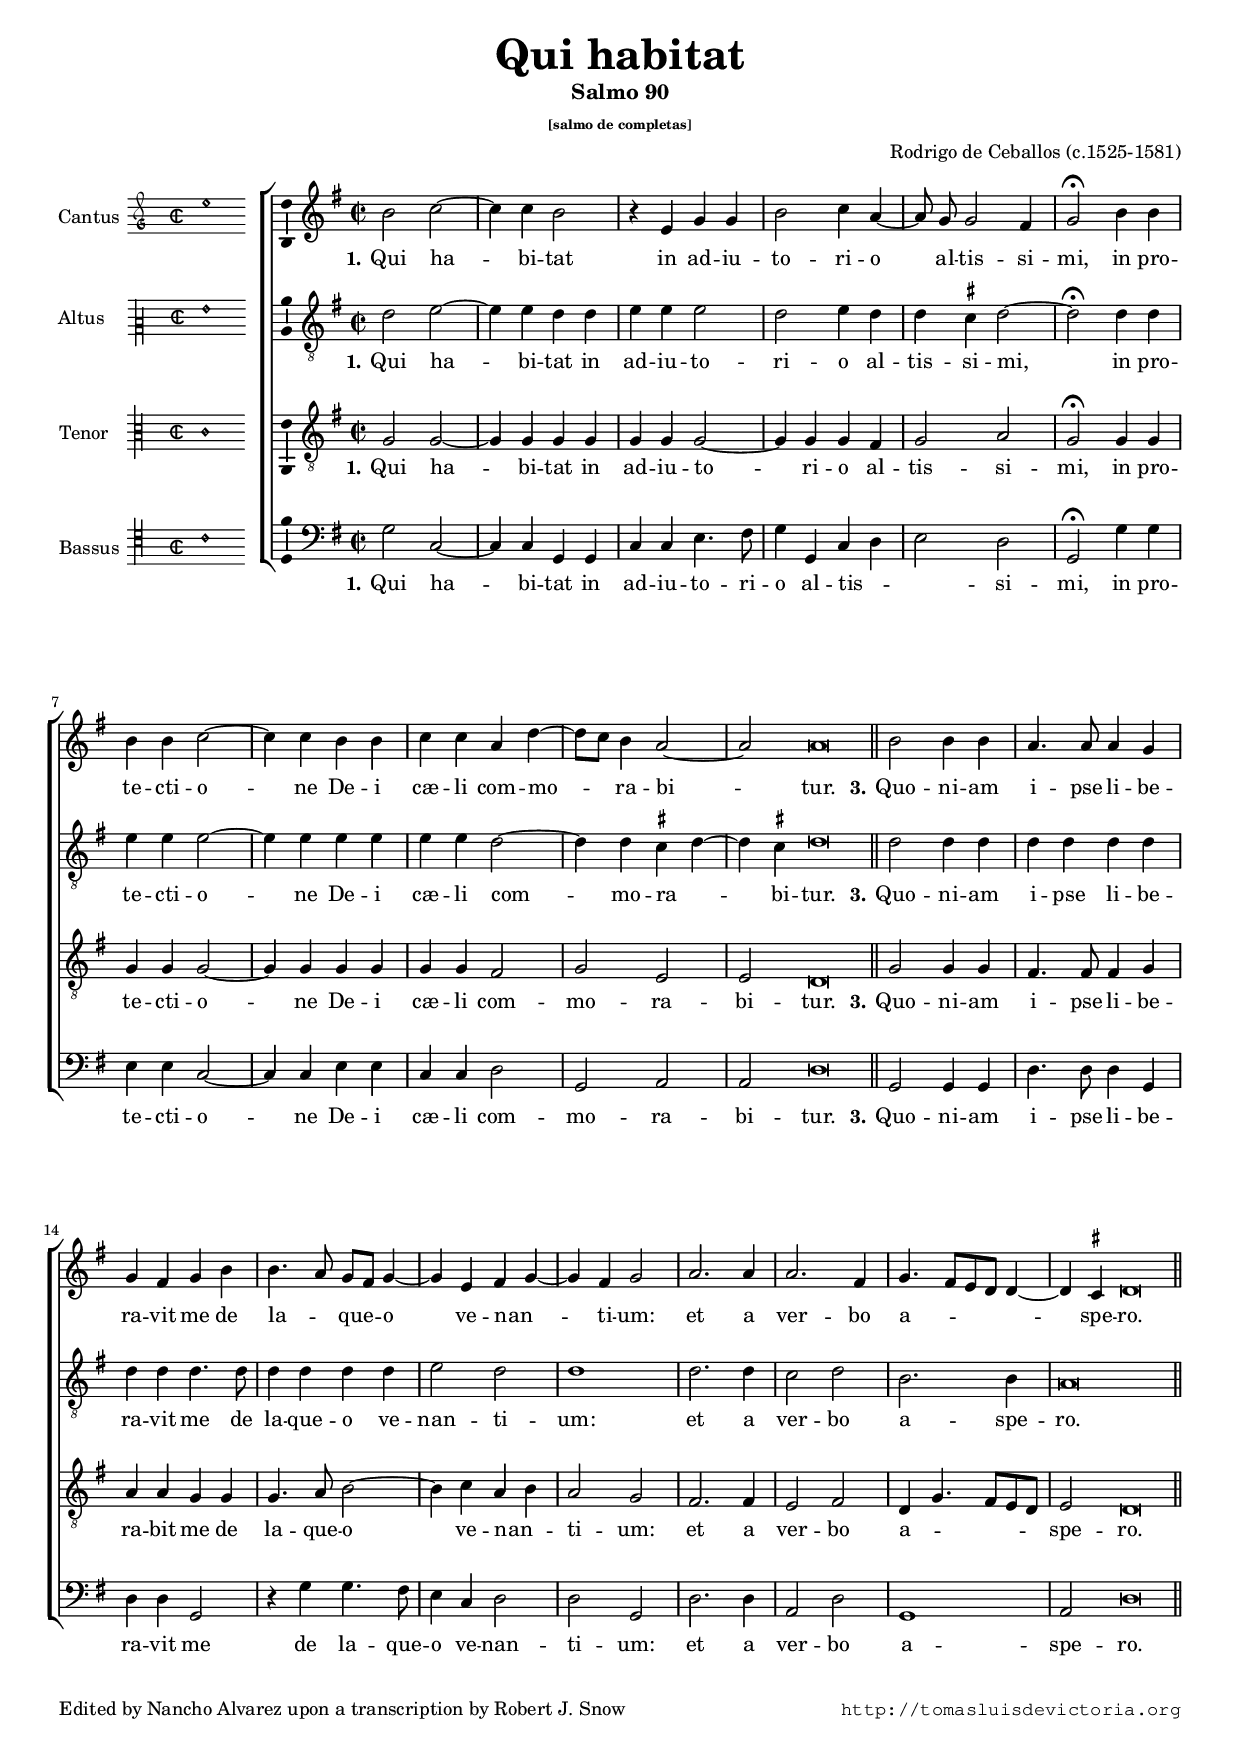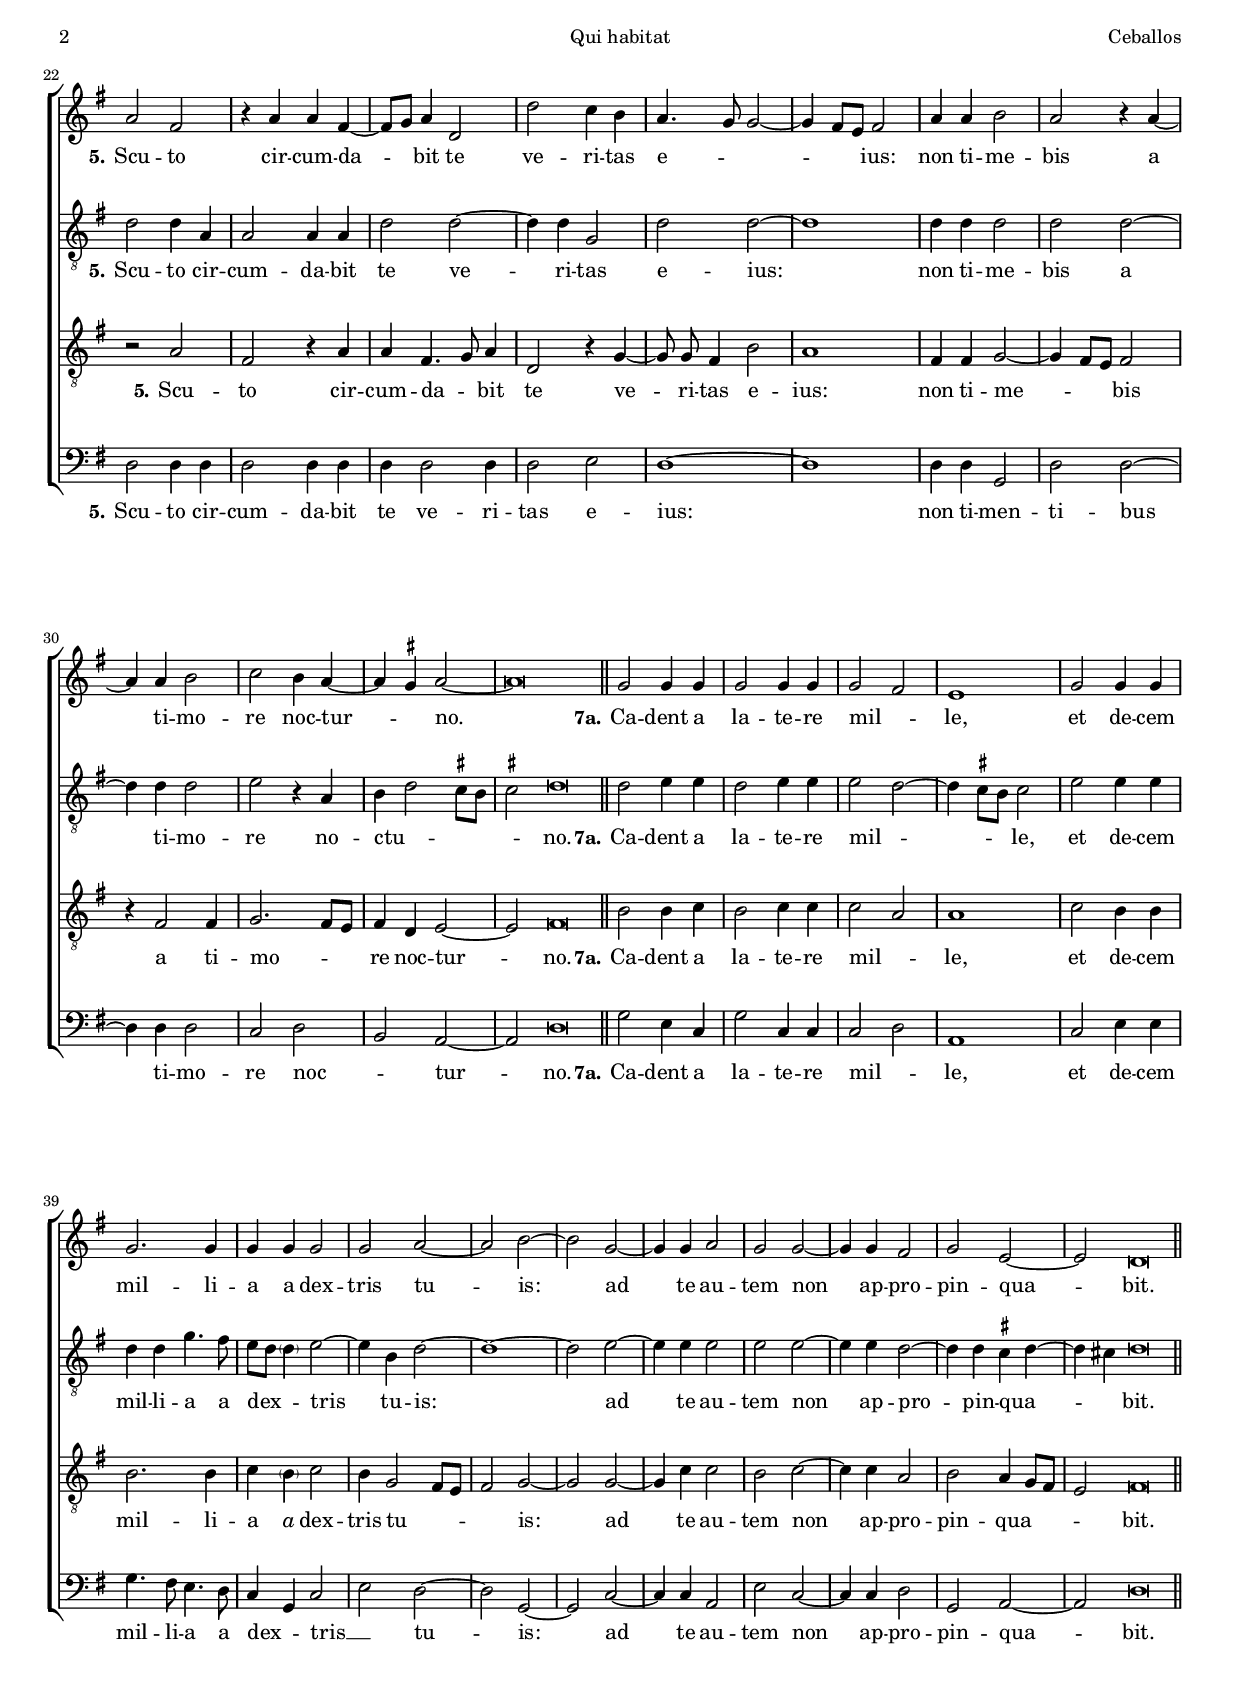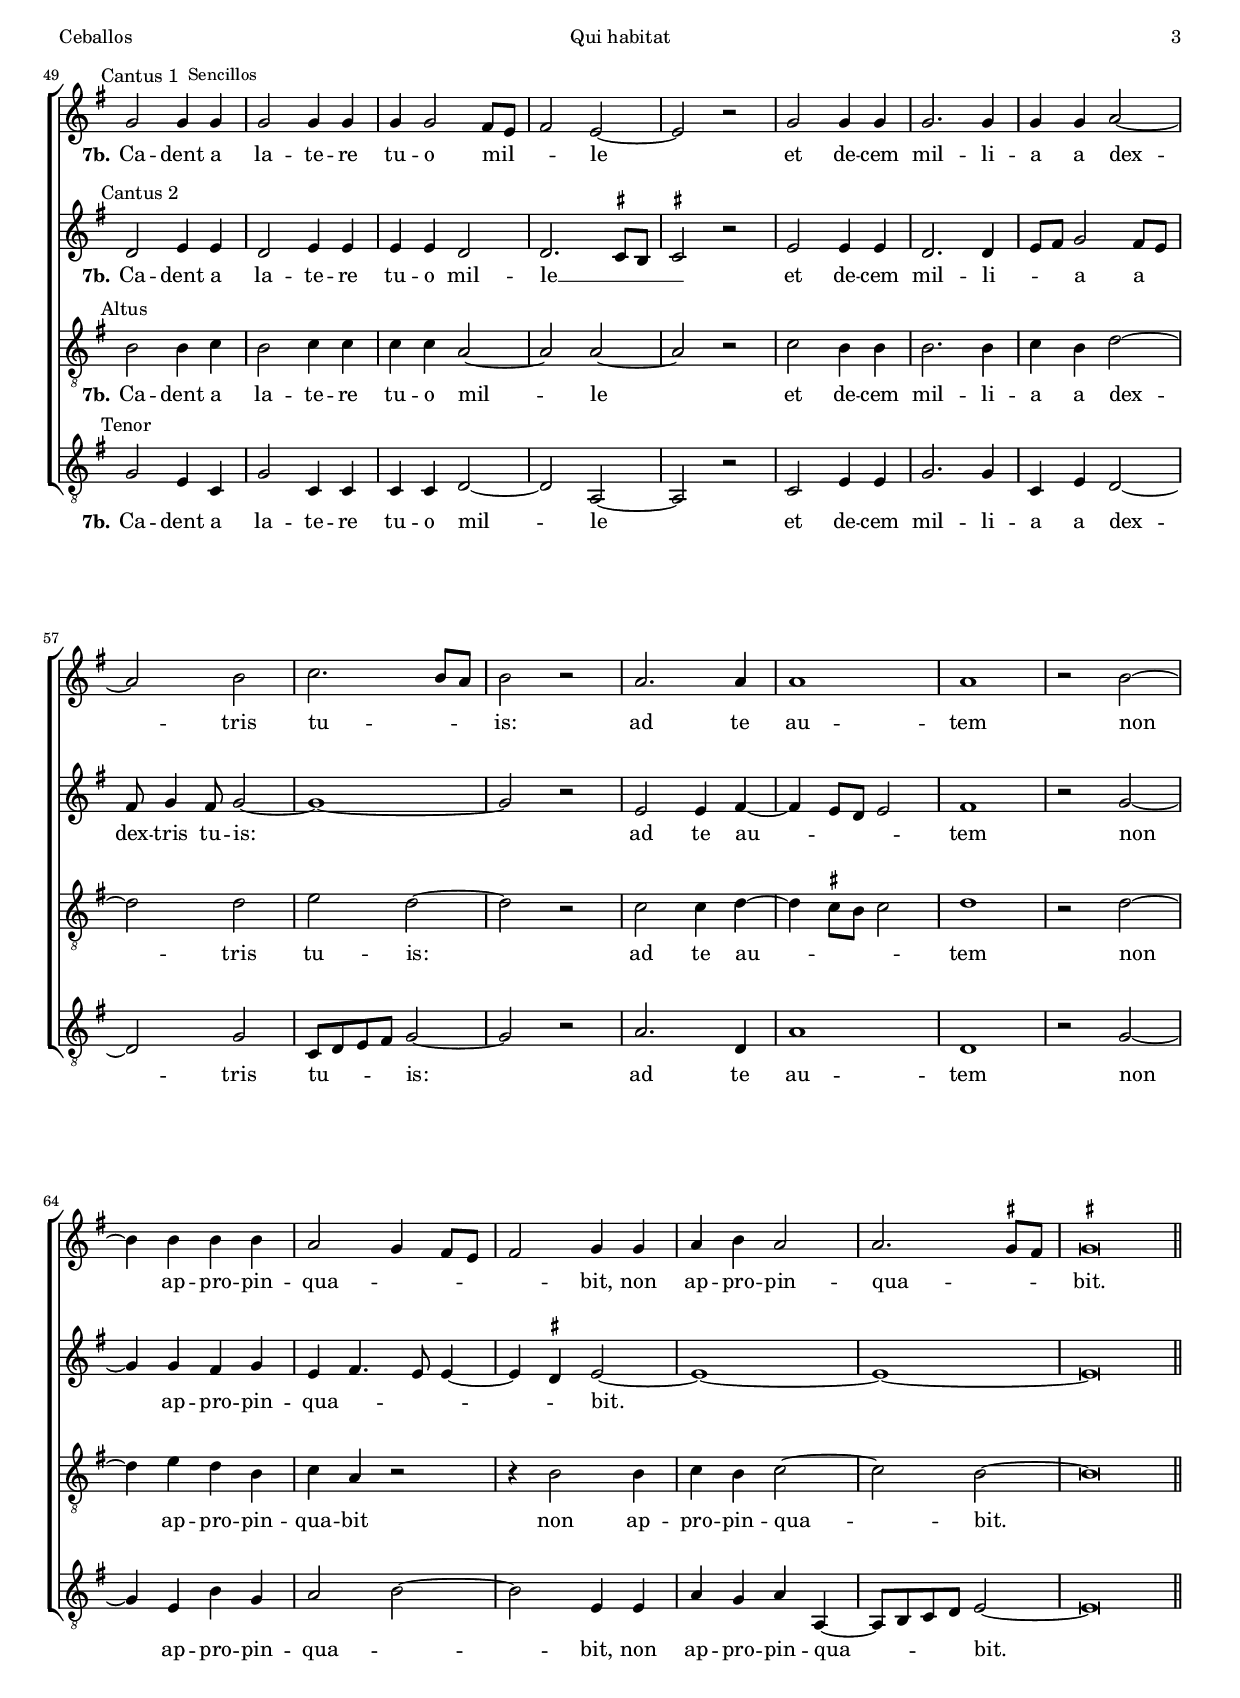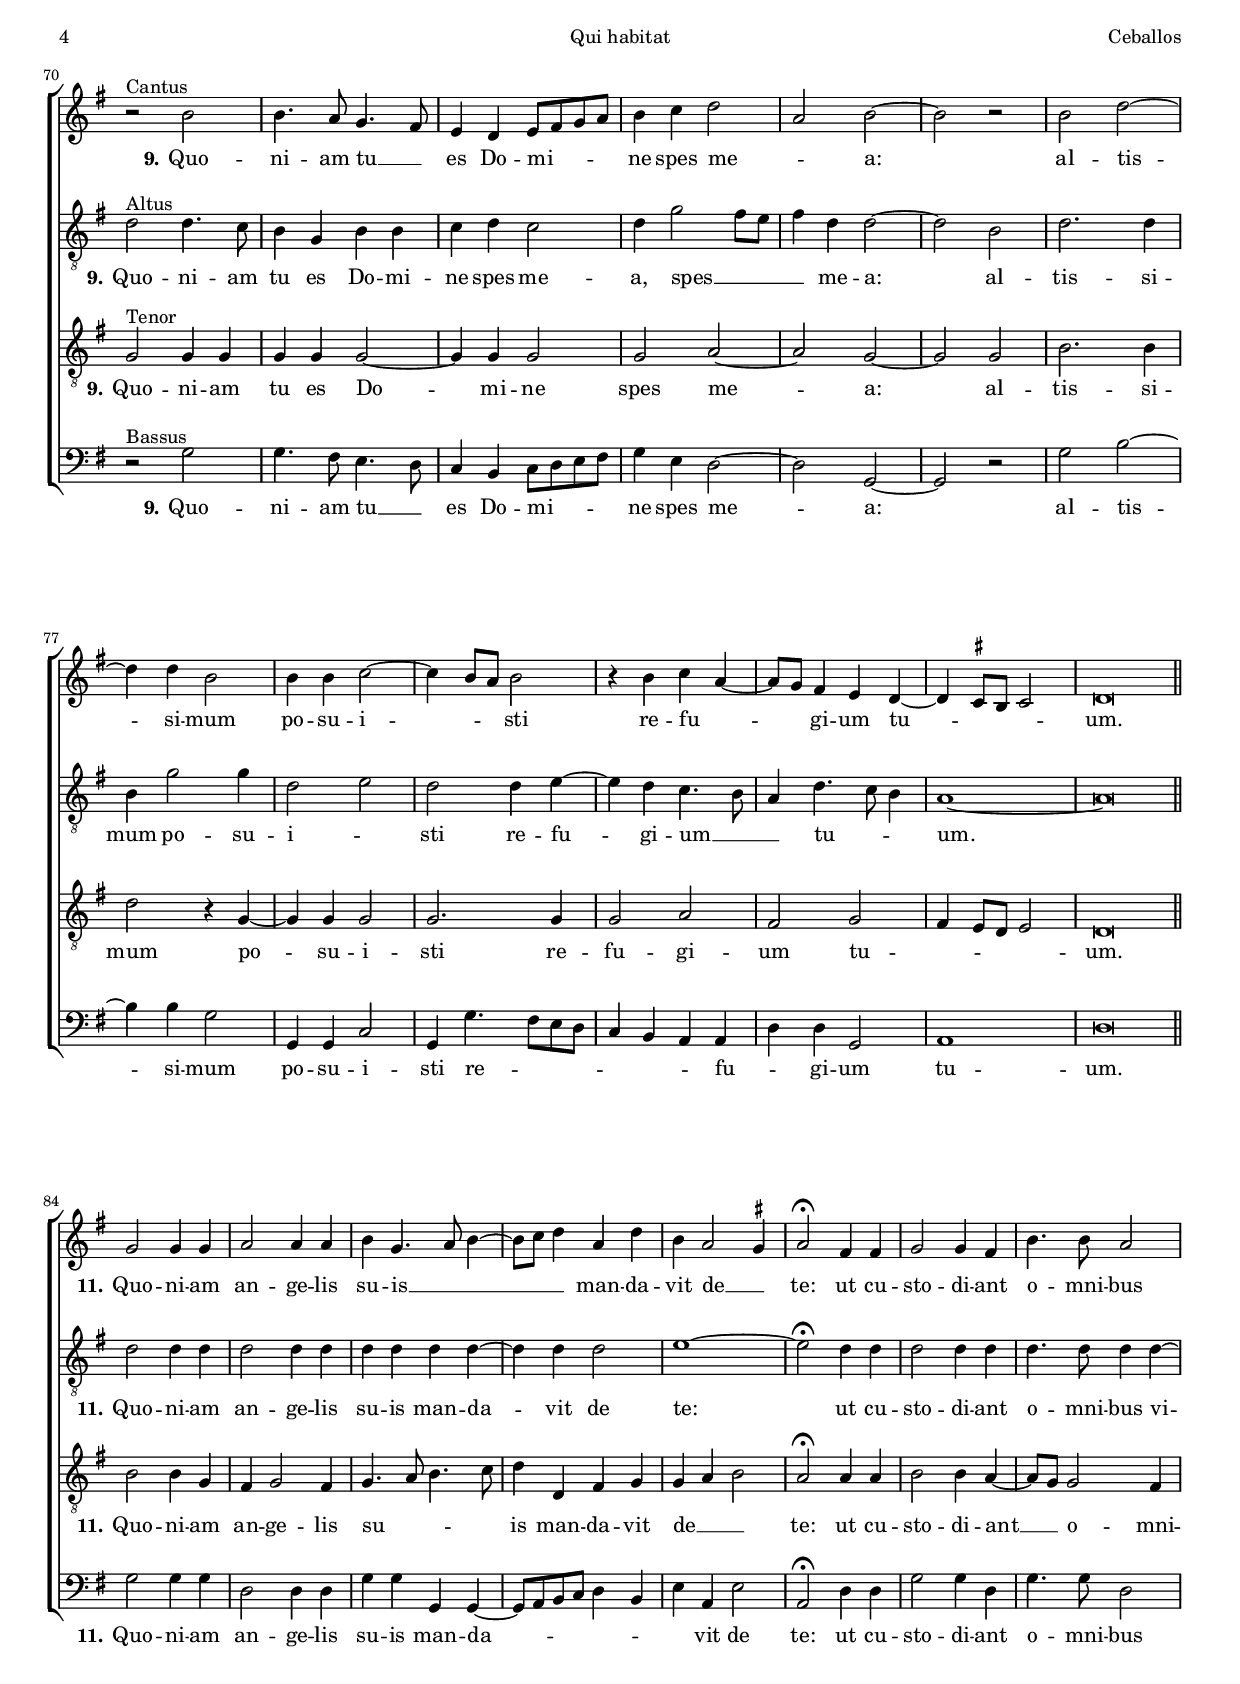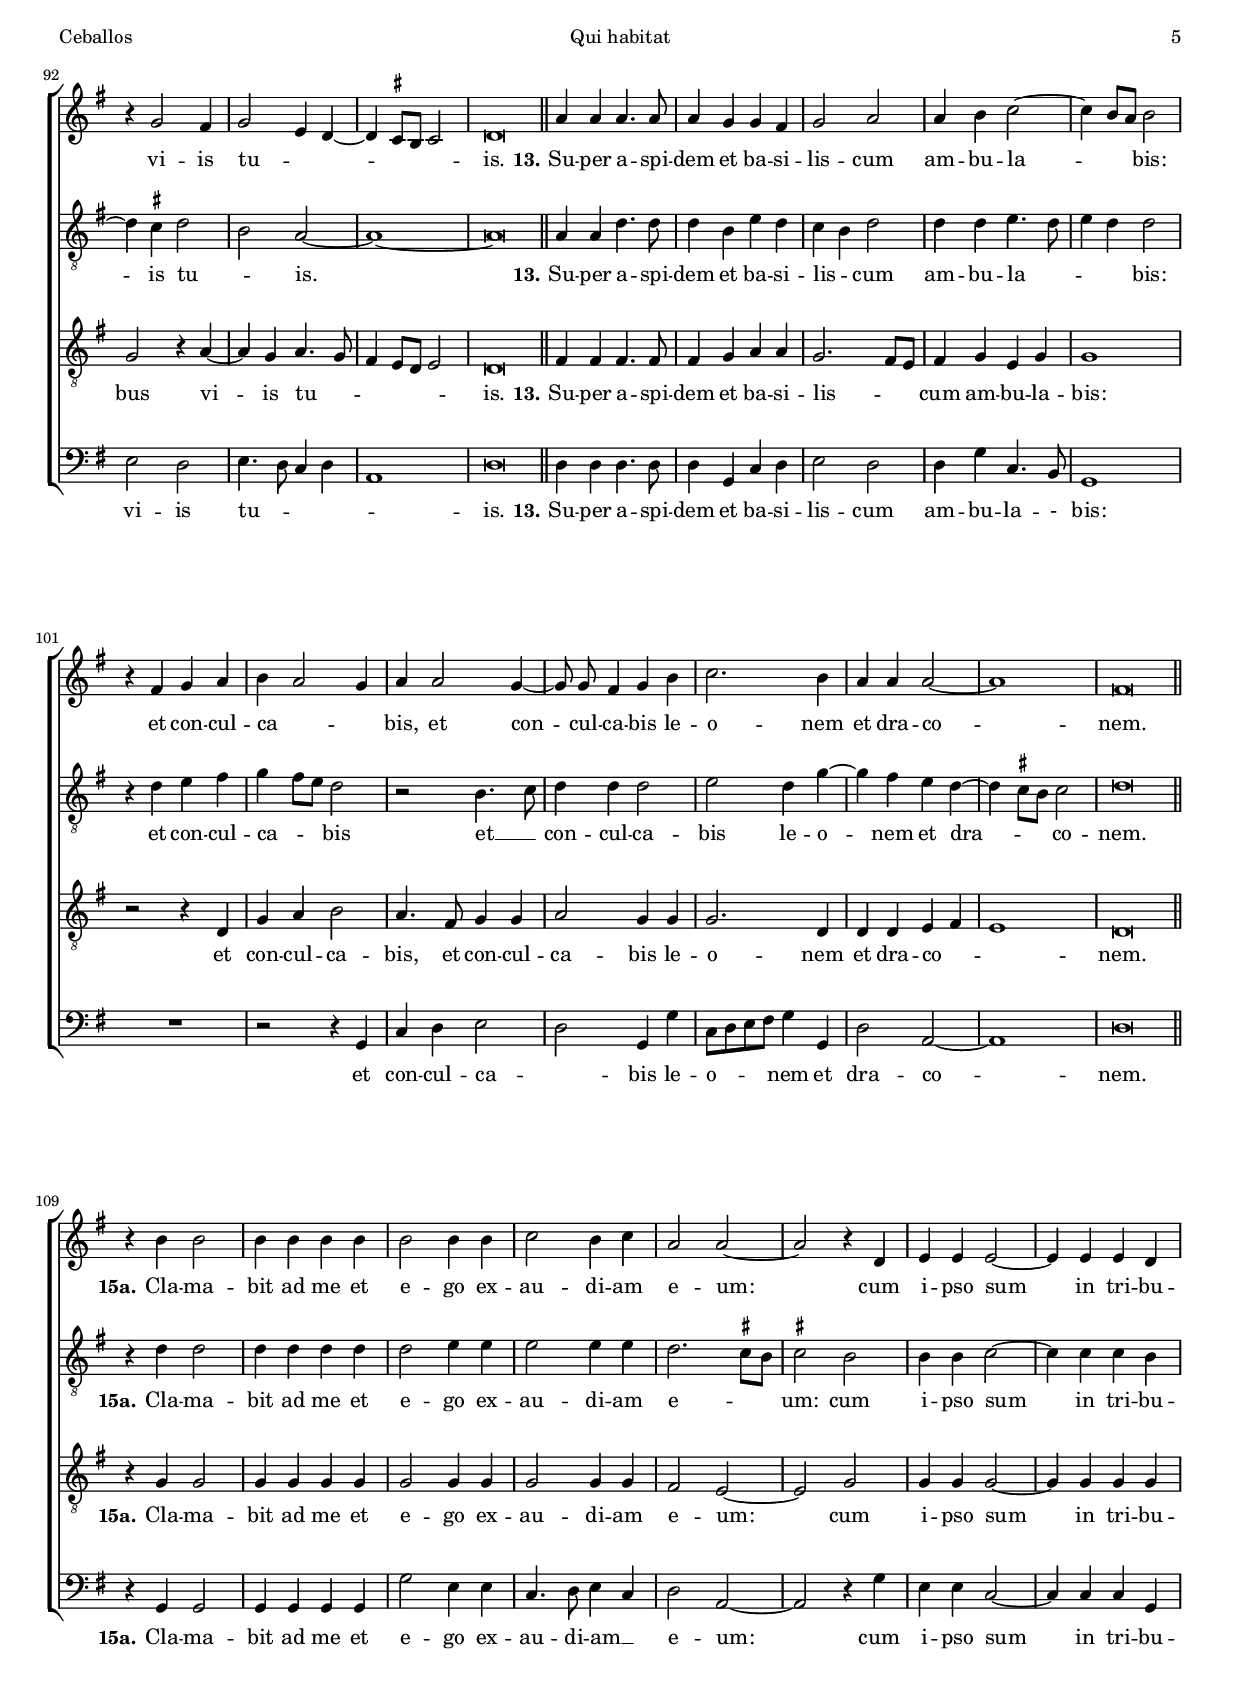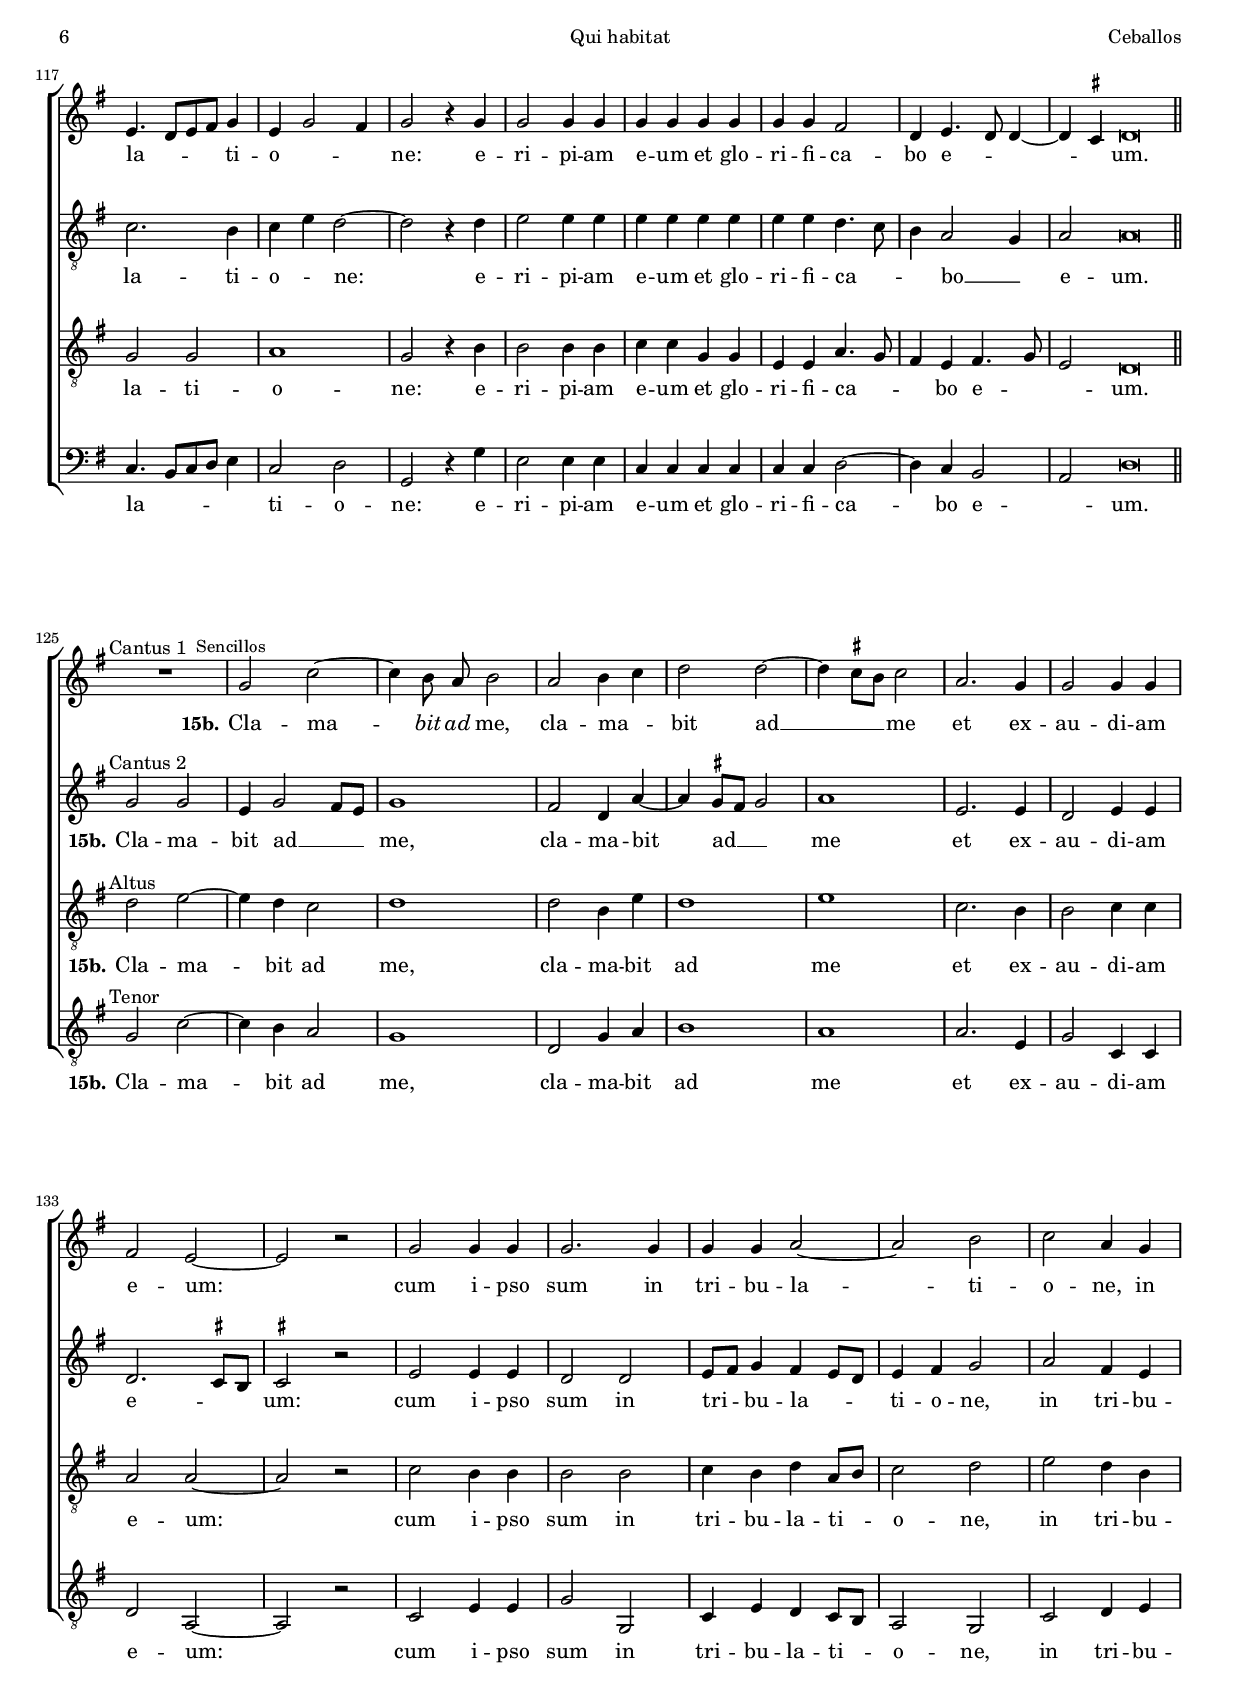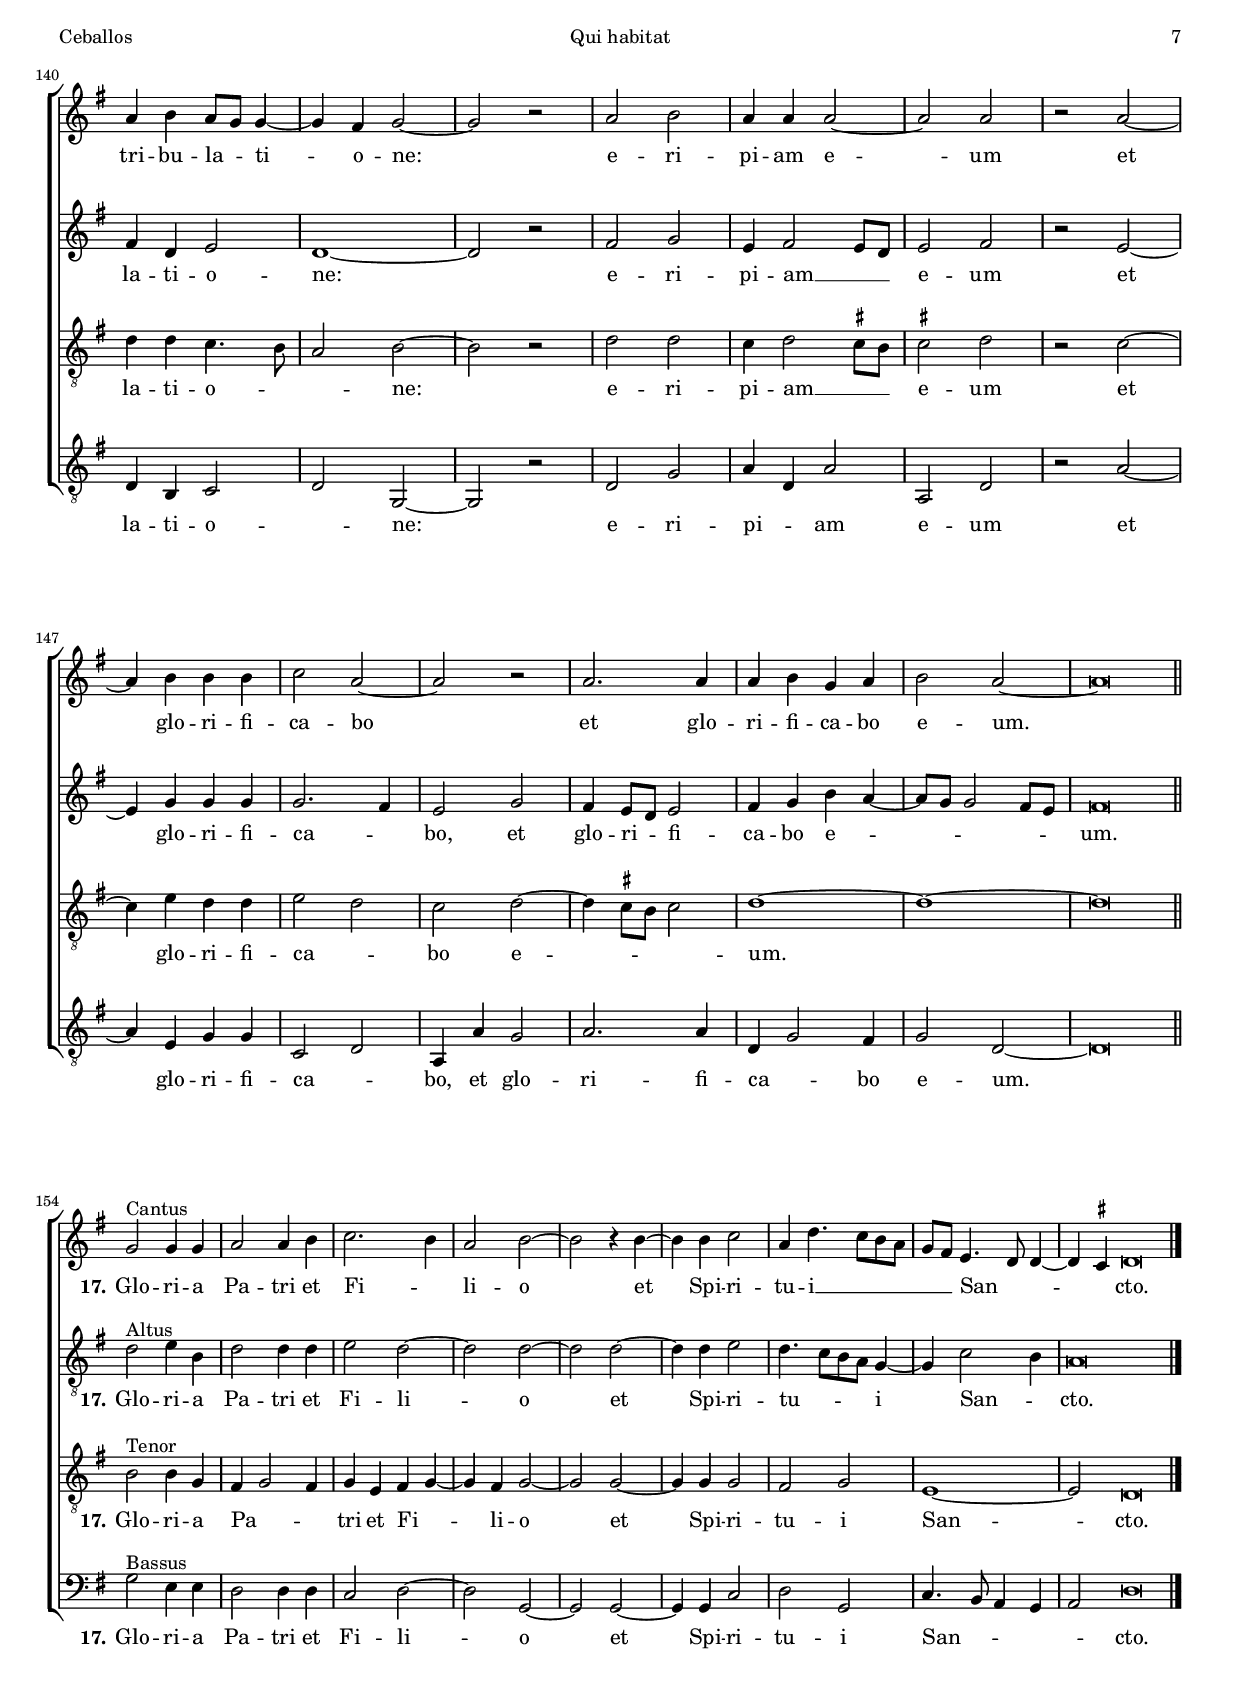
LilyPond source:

\version "2.22.0"

#(set-default-paper-size "a4")
#(set-global-staff-size 16.4)
#(ly:set-option 'point-and-click #f)
%mobile -s15.5 -i3.2

italicas=\override LyricText.font-shape = #'italic
rectas=\override LyricText.font-shape = #'upright
ss=\once \set suggestAccidentals = ##t
incipitwidth = 20
mtempo={\tempo 4 = 100}
mtempob={\tempo 4 = 50}
mt=#(define-music-function (offset) (number?) ; move lyric text
      #{ \once \override LyricText.X-offset = -$offset #})

htitle="Qui habitat"
hcomposer="Ceballos"

\header {
	title=\markup{\fontsize #3 "Qui habitat"}
	subtitle=\markup{"Salmo 90"}
	subsubtitle=\markup{\fontsize #-2 "[salmo de completas]"}
	composer="Rodrigo de Ceballos (c.1525-1581)"
        pdfauthor=\composer
	%opus="(-)"
%	poet=\markup{}
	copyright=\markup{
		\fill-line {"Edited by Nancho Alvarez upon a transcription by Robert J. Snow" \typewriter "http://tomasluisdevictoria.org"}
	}
%	tagline=""
}

% La tesitura de las estrofas 7b y 15b no coinciden con el resto, 
% creo que hubiera sido mejor dejar esas partes como SATB o SSAB en lugar de SSAT

global={\key c \major \time 2/2
        \skip 1*11 \bar "||"
        \skip 1*10 \bar "||"  \break
        \skip 1*12 \bar "||"
        \skip 1*15 \bar "||" \break
	\skip 1*21 \bar "||" \break
        \skip 1*14 \bar "||"  \break
	\skip 1*12 \bar "||"
        \skip 1*13 \bar "||"  \break
	\skip 1*16 \bar "||" \break
        \skip 1*29 \bar "||" \break
	\skip 1*9  \bar "|."
}


cantus=\relative c''{
	e2 f ~
	f4 f e2
	r4 a, c c
	e2 f4 d ~
	d8 \noBeam c c2 b4
	c2^\fermata e4 e
	e e f2 ~
	f4 f e e
	f f d g ~
	g8 f e4 d2 ~
	d \mtempob d\breve*1/4 \mtempo 
	e2 e4 e
	d4. d8 d4 c
	c b c e
	e4. d8 c b c4 ~
	c a b c ~
	c b c2
	d2. d4
	d2. b4
	c4. b8[ a g] g4 ~
	g \ss fis \mtempob g\breve*1/4 \mtempo 
	d'2 b
	r4 d d b ~
	b8 c d4 g,2
	g'2 f4 e
	d4. c8 c2 ~
	c4 b8 a b2
	d4 d e2
	d r4 d ~
	d d e2
	f2 e4 d ~
	d \ss cis d2 ~
	d\breve*1/2
	c2 c4 c
	c2 c4 c
	c2 b
	a1
	c2 c4 c
	c2. c4 
	c c c2
	c d ~
	d e ~
	e c ~
	c4 c d2
	c c ~
	c4 c b2
	c2 a ~
	a \mtempob g\breve*1/4 \mtempo
	\once \override Score.TextScript.X-offset=#-3
	s4*0^\markup{"Cantus 1" \smaller \raise #.2 " Sencillos"} % no entiendo qué significa
	c2 c4 c
	c2 c4 c 
	c4 c2 b8 a
	b2 a ~
	a r
	c2 c4 c
	c2. c4
	c4 c d2 ~
	d e
	f2. e8 d
	e2 r
	d2. d4
	d1
	d
	r2 e ~	
	e4 e e e
	d2 c4 b8 a
	b2 c4 c
	d e d2
	d2. \ss cis8 b
	\ss cis\breve*1/2
	s4*0^\markup{"Cantus"}
	r2 e
	e4. d8 c4. b8
	a4 g
	a8 b c d
	e4 f g2
	d e ~
	e r
	e g ~
	g4 g e2
	e4 e f2 ~
	f4 e8 d e2
	r4 e f d ~
	d8 c b4 a g ~
	g \ss fis8 e fis2
	g\breve*1/2
	c2 c4 c
	d2 d4 d
	e4 c4. d8 e4 ~
	e8 f g4 d g
	e4 d2 \ss cis4
	d2^\fermata b4 b
	c2 c4 b
	e4. e8 d2
	r4 c2 b4
	c2 a4 g ~
	g \ss fis8 e fis2
	g\breve*1/2
	d'4 d d4. d8
	d4 c c b
	c2 d
	d4 e f2 ~
	f4 e8 d e2
	r4 b c d
	e4 d2 c4
	d4 d2 c4 ~
	c8 \noBeam c b4 c e % Snow d
	f2. e4
	d d d2 ~
	d1
	b\breve*1/2
	r4 e e2
	e4 e e e
	e2 e4 e
	f2 e4 f 
	d2 d2 ~
	d r4 g, 
	a a a2 ~
	a4 a a g 
	a4. g8[ a b] c4
	a4 c2 b4
	c2 r4 c
	c2 c4 c
	c4 c c c
	c c b2
	g4 a4. g8 g4 ~
	g \ss fis \mtempob g\breve*1/4 \mtempo 
	\once \override Score.TextScript.X-offset=#-2
	s4*0^\markup{"Cantus 1" \smaller \raise #.2 " Sencillos"}
	R1
	c2 f ~
	f4 e8 \noBeam d e2
	d2 e4 f
	g2 g ~
	g4 \ss fis8 e fis2
	d2. c4
	c2 c4 c
	b2 a ~
	a r
	c2 c4 c
	c2. c4
	c c d2 ~
	d e
	f d4 c
	d e d8 c c4 ~
	c b c2 ~
	c2 r
	d2 e 
	d4 d d2 ~
	d d2
	r2 d2 ~
	d4 e e e
	f2 d ~
	d r
	d2. d4
	d e c d
	e2 d ~
	d\breve*1/2
	s4*0^\markup{"Cantus"}
	c2 c4 c
	d2 d4 e
	f2. e4
	d2 e ~
	e r4 e ~
	e4 e f2
	d4 g4. f8 e d
	c b a4. g8 g4 ~
	g \ss fis \mtempob g\breve*1/4
}


cantusdos=\relative c''{
        R1*11
        R1*10
        R1*12
        R1*15
	s4*0^\markup{"Cantus 2"}
	g2 a4 a
	g2 a4 a
	a a g2 
	g2. \ss fis8 e
	\ss fis2 r
	a2 a4 a
	g2. g4
	a8 b c2 b8 a
	b8 c4 b8 c2 ~
	c1 ~
	c2 r
	a2 a4 b4 ~
	b4 a8 g a2
	b1
	r2 c2 ~
	c4 c4 b c
	a b4. a8 a4 ~
	a4 \ss gis4 a2 ~
	a1 ~
	a ~
	a\breve*1/2
	R1*14
	R1*12
	R1*13
	R1*16
	s4*0^\markup{"Cantus 2"}
	c2 c
	a4 c2 b8 a
	c1
	b2 g4 d' ~
	d4 \ss cis8 b cis2
	d1
	a2. a4
	g2 a4 a
	g2. \ss fis8 e
	\ss fis2 r2 % hay un calderon solo en esta voz
	a2 a4 a
	g2 g
	a8 b c4 b a8 g
	a4 b c2
	d2 b4 a % c2 ?
	b g a2
	g1 ~
	g2 r
	b2 c
	a4 b2 a8 g
	a2 b
	r a2 ~
	a4 c c c
	c2. b4
	a2 c
	b4 a8 g a2
	b4 c e d ~
	d8 c c2 b8 a
	b\breve*1/2
	R1*9
}

altus=\relative c''{
	g2 a ~
	a4 a g g
	a a a2
	g2 a4 g 
	g \ss fis g2 ~
	g^\fermata g4 g
	a a a2 ~
	a4 a a a
	a a g2 ~
	g4 g \ss fis g ~
	g \ss fis g\breve*1/4
	g2 g4 g
	g g g g
	g g g4. g8
	g4 g g g
	a2 g
	g1
	g2. g4
	f2 g
	e2. e4
	d\breve*1/2
	g2 g4 d
	d2 d4 d
	g2 g ~
	g4 g c,2
	g'2 g ~
	g1
	g4 g g2
	g2 g ~
	g4 g g2
	a2 r4 d,
	e g2 \ss fis8 e
	\ss fis2 \mtempob g\breve*1/4 \mtempo
	g2 a4 a
	g2 a4 a
	a2 g ~
	g4 \ss fis8 e fis2
	a2 a4 a
	g g c4. b8
	a8 g \parenthesize g4 a2 ~ % Snow no hay nota
	a4 e4 g2 ~
	g1 ~
	g2 a2 ~
	a4 a4 a2
	a a2 ~
	a4 a4 g2 ~
	g4 g4 \ss fis4 g4 ~
	g4 fis4 g\breve*1/4
	s4*0^\markup{"Altus"}
	e2 e4 f
	e2 f4 f
	f f d2 ~
	d d ~
	d r
	f2 e4 e
	e2. e4
	f e g2 ~ % Snow f d g2 ~
	g g
	a g ~
	g r
	f2 f4 g ~
	g4 \ss fis8 e fis2
	g1
	r2 g ~
	g4 a g e
	f d r2
	r4 e2 e4
	f e f2 ~
	f e ~
	e\breve*1/2
	s4*0^\markup{"Altus"}
	g2 g4. f8
	e4 c e e
	f g f2
	g4 c2 b8 a
	b4 g g2 ~
	g e
	g2. g4 
	e4 c'2 c4
	g2 a
	g2 g4 a ~
	a g f4. e8
	d4 g4. f8 e4
	d1 ~
	d\breve*1/2
	g2 g4 g
	g2 g4 g
	g4 g g g ~
	g4 g g2
	a1 ~
	a2^\fermata g4 g
	g2 g4 g
	g4. g8 g4 g ~
	g4 \ss fis g2
	e2 d ~
	d1 ~
	d\breve*1/2
	d4 d g4. g8
	g4 e a4 g
	f4 e g2
	g4 g a4. g8
	a4 g g2
	r4 g a b
	c4 b8 a g2
	r2 e4. f8
	g4 g g2
	a2 g4 c ~
	c4 b a g ~
	g \ss fis8 e fis2
	g\breve*1/2
	r4 g g2
	g4 g g g
	g2 a4 a
	a2 a4 a 
	g2. \ss fis8 e
	\ss fis2 e
	e4 e f2 ~ % Snow e4 d f2 ~ 
	f4 f f e
	f2. e4
	f a g2 ~
	g r4 g
	a2 a4 a
	a a a a
	a a g4. f8 
	e4 d2 c4
	d2 d\breve*1/4
	s4*0^\markup{"Altus"}
	g2 a ~
	a4 g f2
	g1
	g2 e4 a
	g1
	a
	f2. e4
	e2 f4 f
	d2 d ~
	d r
	f2 e4 e
	e2 e
	f4 e g d8 e
	f2 g
	a g4 e
	g g f4. e8 
	d2 e ~
	e r
	g2 g
	f4 g2 \ss fis8 e
	\ss fis2 g
	r2 f ~
	f4 a g g
	a2 g
	f g ~
	g4 \ss fis8 e fis2
	g1 ~
	g1 ~
	g\breve*1/2
	s4*0^\markup{"Altus"}
	g2 a4 e
	g2 g4 g
	a2 g ~
	g g ~
	g g ~
	g4 g4 a2
	g4. f8[ e8 d] c4 ~
	c4 f2 e4
	d\breve*1/2
}

tenor=\relative c'{
	c2 c ~
	c4 c c c
	c c c2 ~
	c4 c c b
	c2 d
	c2^\fermata c4 c
	c c c2 ~
	c4 c c c
	c c b2
	c a
	a g\breve*1/4
	c2 c4 c
	b4. b8 b4 c
	d d c c
	c4. d8 e2 ~
	e4 f d e
	d2 c
	b2. b4
	a2 b
	g4 c4. b8 a g 
	a2 g\breve*1/4
	r2 d'
	b2 r4 d
	d b4. c8 d4
	g,2 r4 c ~
	c8 \noBeam c b4 e2
	d1
	b4 b c2 ~
	c4 b8 a b2
	r4 b2 b4
	c2. b8 a
	b4 g a2 ~
	a b\breve*1/4
	e2 e4 f
	e2 f4 f
	f2 d
	d1
	f2 e4 e
	e2. e4
	f \parenthesize e f2 % no hay nota
	e4 c2 b8 a
	b2 c ~
	c c ~
	c4 f f2
	e f2 ~
	f4 f d2
	e d4 c8 b
	a2 b\breve*1/4
	s4*0^\markup{"Tenor"}
	c2 a4 f
	c'2 f,4 f
	f f g2 ~
	g d ~
	d r
	f2 a4 a
	c2. c4
	f,4 a g2 ~
	g c
	f,8 g a b c2 ~
	c r
	d2. g,4
	d'1
	g,1
	r2 c ~
	c4 a e' c
	d2 e ~
	e a,4 a
	d c d d, ~
	d8 e f g a2 ~
	a\breve*1/2
	s4*0^\markup{"Tenor"}
	c2 c4 c
	c c c2 ~
	c4 c c2
	c d ~
	d c ~
	c c
	e2. e4
	g2 r4 c, ~
	c4 c c2
	c2. c4
	c2 d
	b c
	b4 a8 g a2
	g\breve*1/2
	e'2 e4 c
	b c2 b4
	c4. d8 e4. f8
	g4 g, b c
	c d e2
	d2^\fermata d4 d
	e2 e4 d ~
	d8 c c2 b4
	c2 r4 d ~
	d c d4. c8
	b4 a8 g a2
	g\breve*1/2
	b4 b b4. b8
	b4 c d d
	c2. b8 a
	b4 c a c
	c1
	r2 r4 g
	c d e2
	d4. b8 c4 c
	d2 c4 c
	c2. g4
	g g a b
	a1
	g\breve*1/2
	r4 c c2
	c4 c c c
	c2 c4 c
	c2 c4 c
	b2 a ~
	a c
	c4 c c2 ~
	c4 c c c
	c2 c
	d1
	c2 r4 e
	e2 e4 e
	f f c c
	a a d4. c8
	b4 a b4. c8
	a2 g\breve*1/4
	s4*0^\markup{"Tenor"}
	c2 f ~
	f4 e d2
	c1
	g2 c4 d
	e1
	d
	d2. a4
	c2 f,4 f
	g2 d ~
	d r
	f2 a4 a
	c2 c,
	f4 a g f8 e
	d2 c
	f g4 a
	g e f2
	g c,2 ~
	c r
	g' c
	d4 g, d'2
	d, g
	r d' ~
	d4 a c c
	f,2 g
	d4 d' c2
	d2. d4
	g,4 c2 b4
	c2 g ~
	g\breve*1/2
	s4*0^\markup{"Tenor"}
	e'2 e4 c b c2 b4
	c a b4 c ~
	c b c2 ~
	c c ~
	c4 c c2
	b c
	a1 ~
	a2 g\breve*1/4
}

bassus=\relative c'{
	c2 f, ~
	f4 f c c
	f f a4. b8
	c4 c, f g
	a2 g
	c,2^\fermata c'4 c
	a a f2 ~
	f4 f a a
	f f g2
	c,2 d
	d g\breve*1/4
	c,2 c4 c
	g'4. g8 g4 c,
	g'4 g c,2
	r4 c' c4. b8
	a4 f g2
	g c,
	g'2. g4
	d2 g
	c,1
	d2 g\breve*1/4
	g2 g4 g
	g2 g4 g
	g4 g2 g4
	g2 a
	g1 ~
	g
	g4 g c,2
	g'2 g ~
	g4 g g2
	f2 g
	e d ~
	d g\breve*1/4
	c2 a4 f
	c'2 f,4 f
	f2 g
	d1
	f2 a4 a
	c4. b8 a4. g8
	f4 c f2 
	a g2 ~
	g c,2 ~
	c f2 ~
	f4 f d2
	a' f ~
	f4 f g2
	c,2 d ~
	d g\breve*1/4
	R1*21
	s4*0^\markup{"Bassus"}
	r2 c
	c4. b8 a4. g8
	f4 e f8 g a b
	c4 a g2 ~
	g c, ~
	c r
	c' e ~
	e4 e c2
	c,4 c f2
	c4 c'4. b8 a g
	f4 e d d
	g g c,2
	d1
	g\breve*1/2
	c2 c4 c
	g2 g4 g
	c c c, c ~
	c8 d e f g4 e
	a4 d, a'2
	d,2^\fermata g4 g
	c2 c4 g
	c4. c8 g2
	a g
	a4. g8 f4 g
	d1
	g\breve*1/2
	g4 g g4. g8
	g4 c, f4 g
	a2 g
	g4 c f,4. e8
	c1
	R1
	r2 r4 c
	f4 g a2
	g2 c,4 c'
	f,8 g a b c4 c,
	g'2 d ~
	d1
	g\breve*1/2
	r4 c, c2
	c4 c c c
	c'2 a4 a
	f4. g8 a4 f 
	g2 d2 ~
	d r4 c'
	a a f2 ~
	f4 f f c
	f4. e8[ f g] a4
	f2 g
	c,2 r4 c'
	a2 a4 a
	f4 f f f
	f f g2 ~
	g4 f e2
	d g\breve*1/4
	R1*29
	s4*0^\markup{"Bassus"}
	c2 a4 a
	g2 g4 g
	f2 g ~
	g c, ~
	c c ~
	c4 c f2
	g c,2
	f4. e8 d4 c
	d2 g\breve*1/4
}

textocantus=\lyricmode{
\set stanza = "1."
Qui ha -- bi -- tat in ad -- iu -- to -- ri -- o
al -- tis -- si -- mi,
in pro -- te -- cti -- o -- ne De -- i
cæ -- li com -- mo -- _ ra -- bi -- tur.
\set stanza = "3."
Quo -- ni -- am i -- pse li -- be -- ra -- vit me de 
la -- _ \mt #.5 que -- _ o ve -- nan -- _ ti -- um:
et a ver -- bo a -- _ _ _ _ spe -- ro.
\set stanza = "5."
Scu -- to cir -- cum -- da -- _ bit te
ve -- ri -- tas e -- _ _ _ _ ius:
non ti -- me -- bis
a ti -- mo -- re noc -- tur -- _ no.
\set stanza = "7a."
Ca -- dent a la -- te -- re mil -- _ le,
et de -- cem mil -- li -- a a dex -- tris tu -- is:
ad te au -- tem non ap -- pro -- pin -- qua -- bit.
\set stanza = "7b."
Ca -- dent a la -- te -- re tu -- o mil -- _ _ le
et de -- cem mil -- li -- a a dex -- tris tu -- _ _ is:
ad te au -- tem
non ap -- pro -- pin -- \mt #.7 qua -- _ _ _ _ bit,
non ap -- pro -- pin -- qua -- _ _ bit.
\set stanza = "9."
Quo -- ni -- am tu __ _ es
Do -- mi -- _ _ _ ne
spes me -- _ a:
al -- tis -- si -- mum po -- su -- i -- _ _ sti
re -- fu -- _ _ gi -- um tu -- _ _ _ um.
\set stanza = "11."
Quo -- ni -- am an -- ge -- lis su -- is __ _ _ _ _
man -- da -- vit de __ _ te:
ut cu -- sto -- di -- ant o -- mni -- bus
vi -- is tu -- _ _ _ _ _ is.
\set stanza = "13."
Su -- per a -- spi -- dem et ba -- si -- lis -- cum
am -- bu -- la -- _ _ bis:
et con -- cul -- ca -- _ _ bis,
et con -- cul -- ca -- bis le -- o -- nem
et dra -- co -- nem.
\set stanza = "15a."
Cla -- ma -- bit ad me et e -- go
ex -- au -- di -- am e -- um:
cum i -- pso sum in
tri -- bu -- la -- _ _ _ ti -- o -- _ _ ne:
e -- ri -- pi -- am e -- um
et glo -- ri -- fi -- ca -- bo e -- _ _ _ um.
\set stanza = "15b."
Cla -- ma -- \italicas bit ad \rectas me, % no hay bit
cla -- ma -- _ bit ad __ _ _ me
et ex -- au -- di -- am e -- um:
cum i -- pso sum in tri -- bu -- la -- ti -- o -- ne,
in tri -- bu -- la -- _ ti -- o -- ne:
e -- ri -- pi -- am e -- um
et glo -- ri -- fi -- ca -- bo
et glo -- ri -- fi -- ca -- bo e -- um.
\set stanza = "17."
Glo -- ri -- a Pa -- tri
et Fi -- _ li -- o
et Spi -- ri -- tu -- i __ _ _ _ _ _ San -- _ _ _ cto.
}

textocantusdos=\lyricmode{
\set stanza = "7b."
Ca -- dent a la -- te -- re tu -- o mil -- le __ _ _ _ 
et de -- cem mil -- li -- _ _ a a _ dex -- tris tu -- is:
ad te au -- _ _ _ tem
non ap -- pro -- pin -- \mt #.7 qua -- _ _ _ _ bit.
\set stanza = "15b."
Cla -- ma -- bit ad __ _ _ me,
cla -- ma -- bit ad __ _ _ me
et ex -- au -- di -- am e -- _ _ um:
cum i -- pso sum
in tri -- _ bu -- la -- _ _ ti -- o -- ne,
in tri -- bu -- la -- ti -- o -- ne:
e -- ri -- pi -- am __ _ _ e -- um
et glo -- ri -- fi -- ca -- _ bo,
et glo -- ri -- _ fi -- ca -- bo e -- _ _ _ _ _ um.
}


textoaltus=\lyricmode{
\set stanza = "1."
Qui ha -- bi -- tat in ad -- iu -- to -- ri -- o
al -- tis -- si -- mi,
in pro -- te -- cti -- o -- ne De -- i 
cæ -- li com -- mo -- ra -- _ bi -- tur.
\set stanza = "3."
Quo -- ni -- am i -- pse li -- be -- ra -- vit
me de la -- que -- o ve -- nan -- ti -- um:
et a ver -- bo a -- spe -- ro.
\set stanza = "5."
Scu -- to cir -- cum -- da -- bit te
ve -- ri -- tas e -- ius:
non ti -- me -- bis a ti -- mo -- re
no -- ctu -- _ _ _ _ no.
\set stanza = "7a."
Ca -- dent a la -- te -- re mil -- _ _ _ le,
et de -- cem mil -- li -- a a dex -- _ _ tris tu -- is:
ad te au -- tem non ap -- pro -- pin -- qua -- _ _ bit.
\set stanza = "7b."
Ca -- dent a la -- te -- re tu -- o mil -- le
et de -- cem mil -- li -- a a dex -- tris tu -- is:
ad te au -- _ _ _ tem
non ap -- pro -- pin -- qua -- bit
non ap -- pro -- pin -- qua -- bit.
\set stanza = "9."
Quo -- ni -- am tu es
Do -- mi -- ne
spes me -- a,
spes __ _ _ _ me -- a:
al -- tis -- si -- mum po -- su -- i -- _ sti
re -- fu -- gi -- um __ _ _ tu -- _ _ um.
\set stanza = "11."
Quo -- ni -- am an -- ge -- lis su -- is
man -- da -- vit de te:
ut cu -- sto -- di -- ant o -- mni -- bus
vi -- is tu -- _ is.
\set stanza = "13."
Su -- per a -- spi -- dem et ba -- si -- lis -- _ cum
am -- bu -- la -- _ _ _ bis:
et con -- cul -- ca -- _ _ bis
et __ _ con -- cul -- ca -- bis
le -- o -- nem et dra -- _ _ co -- nem.
\set stanza = "15a."
Cla -- ma -- bit ad me et e -- go
ex -- au -- di -- am e -- _ _ um:
cum i -- pso sum in tri -- bu -- la -- ti -- o -- _ ne:
e -- ri -- pi -- am e -- um
et glo -- ri -- fi -- ca -- _ _ bo __ _ e -- um.
\set stanza = "15b."
Cla -- ma -- bit ad me,
cla -- ma -- bit ad me
et ex -- au -- di -- am e -- um:
cum i -- pso sum in tri -- bu -- la -- ti -- _ o -- ne,
in tri -- bu -- la -- ti -- o -- _ _ ne:
e -- ri -- pi -- am __ _ _ e -- um
et glo -- ri -- fi -- ca -- _ bo e -- _ _ _ um.
\set stanza = "17."
Glo -- ri -- a Pa -- tri
et Fi -- li -- o
et Spi -- ri -- tu -- _ _ _ i San -- _ cto.
}

textotenor=\lyricmode{
\set stanza = "1."
Qui ha -- bi -- tat in ad -- iu -- to -- ri -- o
al -- tis -- si -- mi,
in pro -- te -- cti -- o -- ne De -- i
cæ -- li com -- mo -- ra -- bi -- tur.
\set stanza = "3."
Quo -- ni -- am i -- pse li -- be -- ra -- bit me
de la -- que -- o ve -- nan -- _ ti -- um:
et a ver -- bo a -- _ _ _ _ spe -- ro.
\set stanza = "5."
Scu -- to cir -- cum -- da -- _ bit te
ve -- ri -- tas e -- ius:
non ti -- me -- _ _ bis
a ti -- mo -- _ _ re noc -- tur -- no.
\set stanza = "7a."
Ca -- dent a la -- te -- re mil -- _ le,
et de -- cem mil -- li -- a \italicas a \rectas dex -- tris tu -- _ _ _ is:
ad te au -- tem non ap -- pro -- pin -- \mt #.5 qua -- _ _ _ bit.
\set stanza = "7b."
Ca -- dent a la -- te -- re tu -- o mil -- le
et de -- cem mil -- li -- a a dex -- tris tu -- _ _ _ is:
ad te au -- tem
non ap -- pro -- pin -- \mt #.7 qua -- _ bit,
non ap -- pro -- pin -- qua -- _ _ _ bit.
\set stanza = "9."
Quo -- ni -- am tu es
Do -- mi -- ne
spes me -- a:
al -- tis -- si -- mum po -- su -- i -- sti
re -- fu -- gi -- um tu -- _ _ _ _ um.
\set stanza = "11."
Quo -- ni -- am an -- ge -- lis su -- _ _ _ is
man -- da -- vit de __ _ _ te:
ut cu -- sto -- di -- ant __ _ o -- mni -- bus
vi -- is tu -- _ _ _ _ _ is.
\set stanza = "13."
Su -- per a -- spi -- dem et ba -- si -- lis -- _ _ cum
am -- bu -- la -- bis:
et con -- cul -- ca -- bis,
et con -- cul -- ca -- bis le -- o -- nem
et dra -- co -- _ _ nem.
\set stanza = "15a."
Cla -- ma -- bit ad me
et e -- go ex -- au -- di -- am e -- um:
cum i -- pso sum in tri -- bu -- la -- ti -- o -- ne:
e -- ri -- pi -- am e -- um
et glo -- ri -- fi -- ca -- _ _ bo e -- _ _ um.
\set stanza = "15b."
Cla -- ma -- bit ad me,
cla -- ma -- bit ad me
et ex -- au -- di -- am e -- um:
cum i -- pso sum in tri -- bu -- la -- ti -- _ o -- ne,
in tri -- bu -- la -- ti -- o -- _ ne:
e -- ri -- pi -- _ am e -- um
et glo -- ri -- fi -- ca -- _ bo,
et glo -- ri -- fi -- ca -- _ bo e -- um.
\set stanza = "17."
Glo -- ri -- a Pa -- _ _ tri
et Fi -- _ li -- o
et Spi -- ri -- tu -- i San -- cto.
}

textobassus=\lyricmode{
\set stanza = "1."
Qui ha -- bi -- tat in ad -- iu -- to -- ri -- o
al -- tis -- _ _ si -- mi,
in pro -- te -- cti -- o -- ne De -- i
cæ -- li com -- mo -- ra -- bi -- tur.
\set stanza = "3."
Quo -- ni -- am i -- pse li -- be -- ra -- vit me 
de la -- que -- o ve -- nan -- ti -- um:
et a ver -- bo a -- spe -- ro.
\set stanza = "5."
Scu -- to cir -- cum -- da -- bit te
ve -- ri -- tas e -- ius:
non ti -- men -- ti -- bus ti -- mo -- re noc -- _ tur -- no.
\set stanza = "7a."
Ca -- dent a la -- te -- re mil -- _ le,
et de -- cem mil -- li -- a a dex -- _ tris __ _ 
tu -- is:
ad te au -- tem non ap -- pro -- pin -- qua -- bit.
\set stanza = "9."
Quo -- ni -- am tu __ _ es
Do -- mi -- _ _ _ ne
spes me -- a:
al -- tis -- si -- mum po -- su -- i -- sti
re -- _ _ _ _ _ _ fu -- _ gi -- um tu -- um.
\set stanza = "11."
Quo -- ni -- am an -- ge -- lis su -- is
man -- da -- _ _ _ _ _ _ vit de te:
ut cu -- sto -- di -- ant o -- mni -- bus
vi -- is tu -- _ _ _ _ is.
\set stanza = "13."
Su -- per a -- spi -- dem et ba -- si -- lis -- cum
am -- bu -- la -- - bis:
et con -- cul -- ca -- _ bis 
le -- o -- _ _ _ nem et dra -- co -- nem.
\set stanza = "15a."
Cla -- ma -- bit ad me et e -- go
ex -- au -- di -- am __ _ e -- um:
cum i -- pso sum in tri -- bu -- la -- _ _ _ _ ti -- o -- ne:
e -- ri -- pi -- am e -- um
et glo -- ri -- fi -- ca -- bo e -- _ um.
\set stanza = "17."
Glo -- ri -- a Pa -- tri et Fi -- li -- o
et Spi -- ri -- tu -- i San -- _ _ _ _ cto.
}


incipitcantus=\markup{
	\score{
		{ 
		\set Staff.instrumentName="Cantus "
		\override NoteHead.style = #'neomensural
		\override Staff.TimeSignature.style = #'neomensural
		\cadenzaOn 
		\clef "petrucci-g"
		\key c \major
		\time 2/2
                e''1
		} 

	\layout { line-width=\incipitwidth indent = 0 }
	}
}

incipitcantusdos=\markup{
	\score{
		{ 
		\set Staff.instrumentName="Cantus II "
		\override NoteHead.style = #'neomensural
		\override Staff.TimeSignature.style = #'neomensural
		\cadenzaOn 
		\clef "petrucci-g" % no lo he visto
		\key c \major
		\time 2/2
                g'1
		} 

	\layout { line-width=\incipitwidth indent = 0 }
	}
}

incipitaltus=\markup{
	\score{
		{ 
		\set Staff.instrumentName="Altus    "
		\override NoteHead.style = #'neomensural 
		\override Staff.TimeSignature.style = #'neomensural
		\cadenzaOn 
		\clef "petrucci-c2"
		\key c \major
		\time 2/2
                g'1
		} 
	\layout { line-width=\incipitwidth indent = 0 }
	}
}


incipittenor=\markup{
	\score{
		{ 
		\set Staff.instrumentName="Tenor   "
		\override NoteHead.style = #'neomensural 
		\override Staff.TimeSignature.style = #'neomensural
		\cadenzaOn 
		\clef "petrucci-c3"
		\key c \major
		\time 2/2
                c'1
		} 
	\layout { line-width=\incipitwidth indent=0 }
	}
}

incipitbassus=\markup{
	\score{
		{ 
		\set Staff.instrumentName="Bassus "
		\override NoteHead.style = #'neomensural
		\override Staff.TimeSignature.style = #'neomensural
		\cadenzaOn 
		\clef "petrucci-c4"
		\key c \major
		\time 2/2
                c'1
		} 
	\layout { line-width=\incipitwidth indent = 0 }
	}
}

%\layout {
%       \context {\Voice
%               \remove Ligature_bracket_engraver
%               \consists Mensural_ligature_engraver
%       }
%       line-width=\incipitwidth
%       indent = 0
%}

\score {\transpose c' g{
\new ChoirStaff<<

	\new Staff <<\global
	\new Voice="v1" {
		\set Staff.instrumentName=\incipitcantus
		\clef "treble"
		\cantus }
	\new Lyrics \lyricsto "v1" {\textocantus }
	>>

	\new Staff\with{\remove "Ambitus_engraver"} <<\global
	\new Voice="v5" {
		\set Staff.instrumentName=\incipitcantusdos
		\clef "treble"
		\cantusdos }
	\new Lyrics \lyricsto "v5" {\textocantusdos }
	>>

        \new Staff <<\global
	\new Voice="v2" {
		\set Staff.instrumentName=\incipitaltus
		\clef "G_8"
		\altus }
	\new Lyrics \lyricsto "v2" {\textoaltus }
	>>
	
	\new Staff <<\global
	\new Voice="v3" {
		\set Staff.instrumentName=\incipittenor
		\clef "G_8"
		\tenor }
	\new Lyrics \lyricsto "v3" {\textotenor }
	>>

	\new Staff <<\global
	\new Voice="v4" {
		\set Staff.instrumentName=\incipitbassus
		\clef "bass"
		\bassus }
	\new Lyrics \lyricsto "v4" {\textobassus }
	>>
	
>>

	} % transpose

\layout{ 
	\context {\Lyrics 
		\override VerticalAxisGroup.staff-affinity = #UP
		\override VerticalAxisGroup.nonstaff-relatedstaff-spacing =
			#'((basic-distance . 0) (minimum-distance . 0) (padding . 1))
		\override LyricText.font-size = #1.2
		\override LyricHyphen.minimum-distance = #0.5
	}
	\context {\Score 
		tempoHideNote = ##t
		\override BarNumber.padding = #2 
	}
	\context {\Voice 
		%melismaBusyProperties = #'()
		%autoBeaming = ##f
	}
	\context {\Staff 
                \RemoveEmptyStaves
                \override VerticalAxisGroup.remove-first = ##t
		\override VerticalAxisGroup.staff-staff-spacing =
			#'((basic-distance . 11) (minimum-distance . 0) (padding . 1))
		\consists Ambitus_engraver 
		\override LigatureBracket.padding = #1
	}
}

%\midi { \mtempo }

}


\paper{
	evenHeaderMarkup=\markup  \fill-line { \fromproperty #'page:page-number-string \htitle \hcomposer }
	oddHeaderMarkup= \markup  \fill-line { \on-the-fly #not-first-page \hcomposer \on-the-fly #not-first-page \htitle \on-the-fly #not-first-page \fromproperty #'page:page-number-string }
	%system-count=20
	systems-per-page = 3
	page-count = 7
	ragged-last-bottom = ##f
	indent=3.6\cm
	system-system-spacing =
	#'((basic-distance . 20) (minimum-distance . 0) (padding . 5))
	top-system-spacing = % header
	#'((basic-distance . 8) (minimum-distance . 0) (padding . 0))
	last-bottom-spacing = % footer
	#'((basic-distance . 12) (minimum-distance . 0) (padding . 0))
	markup-system-spacing.padding = #1.5
}
